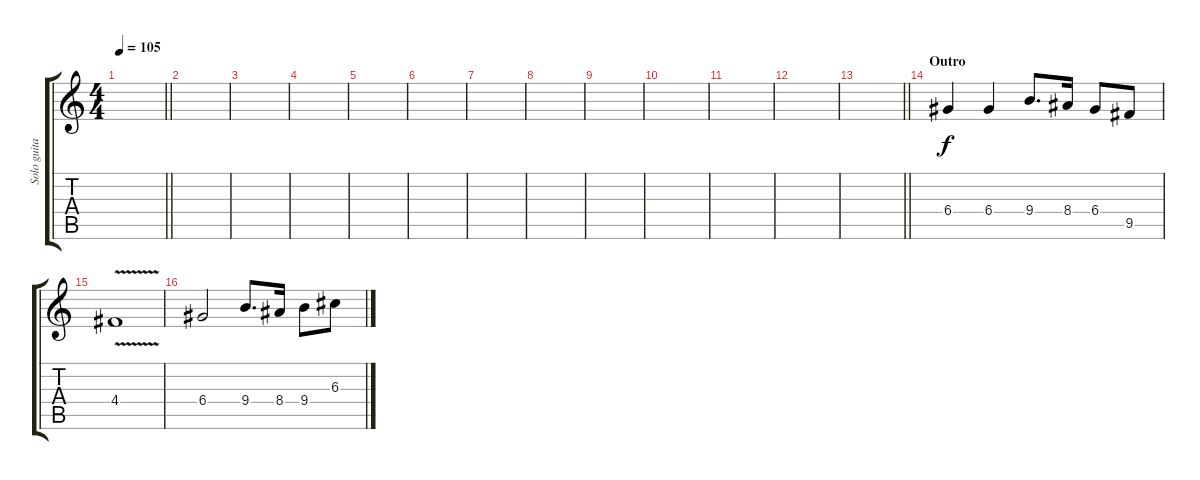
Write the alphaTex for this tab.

\track ("Solo guitar" "Solo guita") {instrument distortionguitar}
\staff {score tabs}
\tuning (E4 B3 G3 D3 A2 E2) {hide}
\ts (4 4)
\tempo 105
\clef g2
\barLineRight lightlight
\ks c
|
|
|
|
|
|
|
|
|
|
|
|
\barLineRight lightlight
|
\section ("" "Outro")
6.4.4 6.4.4 9.4.8{d} 8.4.16 6.4.8 9.5.8 |
4.4{v}.1 |
6.4.2 9.4.8{d} 8.4.16 9.4.8 6.3.8
